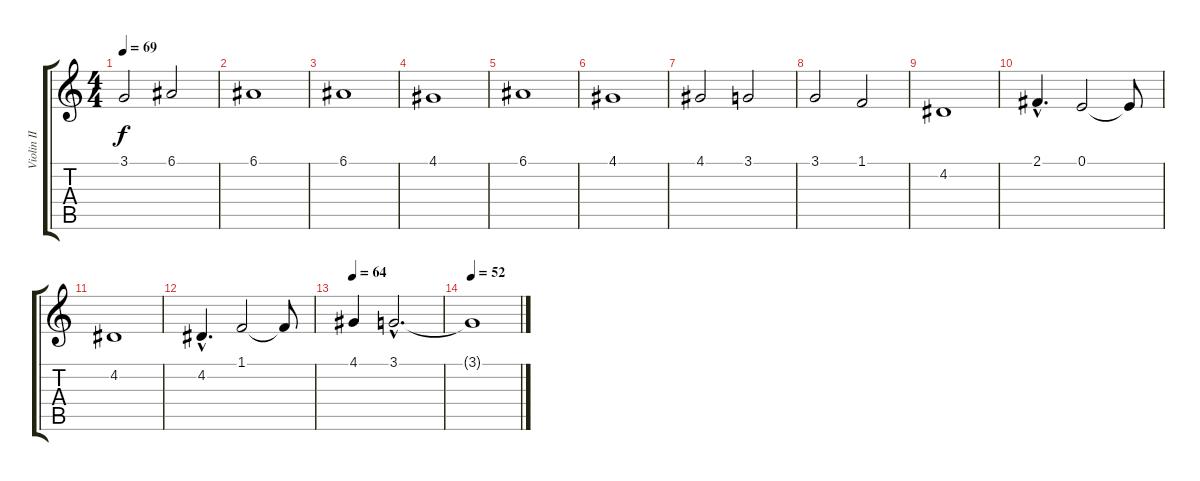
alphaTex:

\track ("Violin II" "Violin II") {instrument stringensemble2}
\staff {score tabs}
\tuning (E4 B3 G3 D3 A2 E2) {hide}
\ts (4 4)
\tempo 69
\clef g2
\ks c
3.1.2{dy f} 6.1.2 |
6.1.1 |
6.1.1 |
4.1.1 |
6.1.1 |
4.1.1 |
4.1.2 3.1.2 |
3.1.2 1.1.2 |
4.2.1 |
2.1{hac}.4{d} 0.1.2 0.1{t}.8 |
4.2.1 |
4.2{hac}.4{d} 1.1.2 1.1{t}.8 |
\tempo 64
4.1.4 3.1{hac}.2{d} |
\tempo 52
3.1{t}.1
